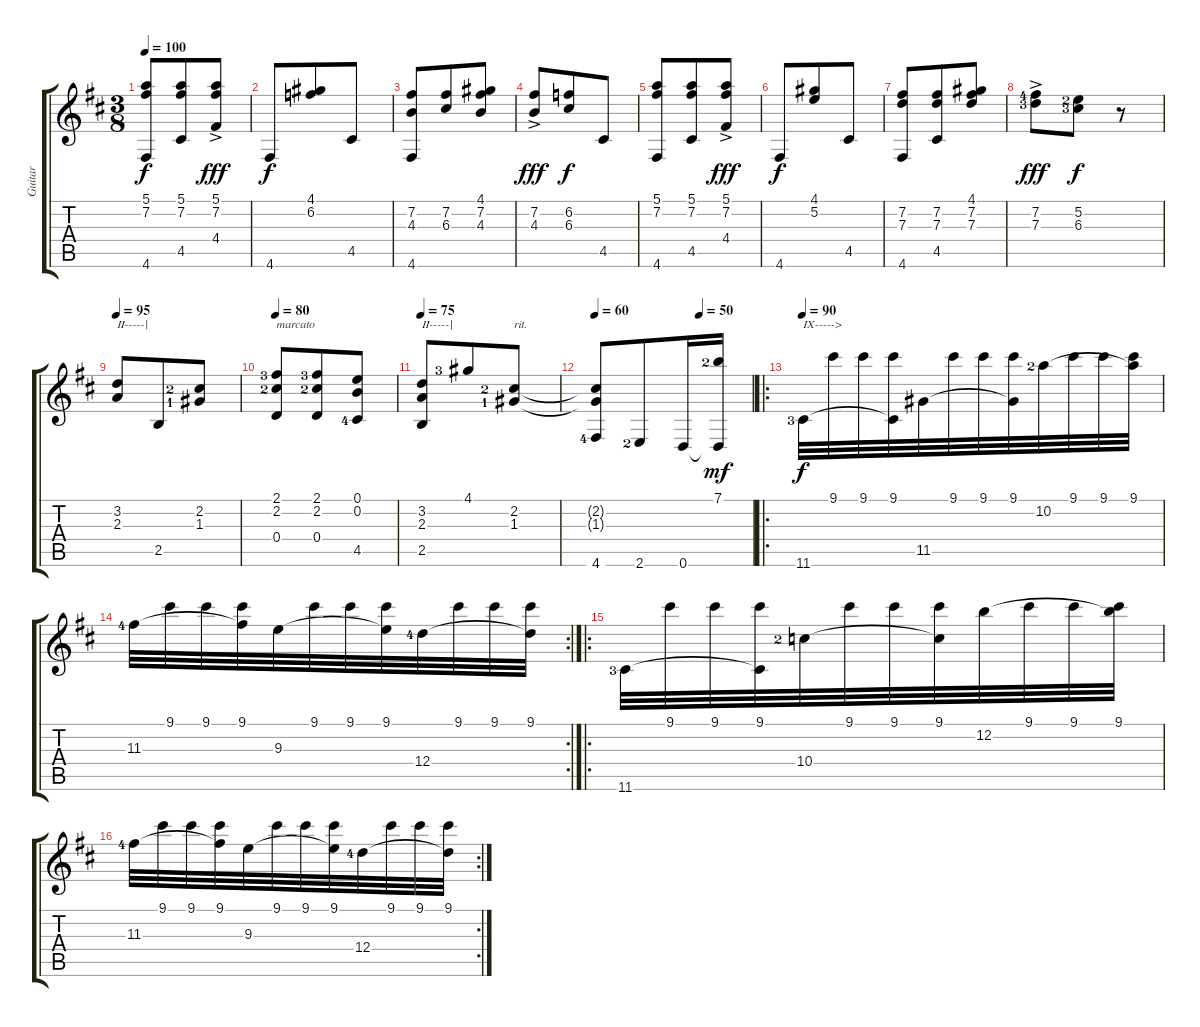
\track ("Guitar" "Guitar") {instrument acousticguitarnylon}
\staff {score tabs}
\tuning (E4 B3 G3 D3 A2 D2) {hide}
\ts (3 8)
\tempo 100
\clef g2
\ks d
(5.1 7.2 4.6).8{dy f} (5.1 7.2 4.5).8 (5.1{ac} 7.2 4.4).8{dy fff} |
4.6.8{dy f} (4.1 6.2).8 4.5.8 |
(7.2 4.3 4.6).8 (7.2 6.3).8 (4.1 7.2 4.3).8 |
(7.2{ac} 4.3).8{dy fff} (6.2 6.3).8{dy f} 4.5.8 |
(5.1 7.2 4.6).8 (5.1 7.2 4.5).8 (5.1{ac} 7.2 4.4).8{dy fff} |
4.6.8{dy f} (4.1 5.2).8 4.5.8 |
(7.2 7.3 4.6).8 (7.2 7.3 4.5).8 (4.1 7.2 7.3).8 |
(7.2{ac lf 5} 7.3{lf 4}).8{dy fff} (5.2{lf 3} 6.3{lf 4}).8{dy f} r.8 |
\tempo 95
(3.2 2.3).8{txt "II-----|"} 2.5.8 (2.2{lf 3} 1.3{lf 2}).8 |
\tempo 80
(2.1{lf 4} 2.2{lf 3} 0.4).8{txt "marcato"} (2.1{lf 4} 2.2{lf 3} 0.4).8 (0.1 0.2 4.5{lf 5}).8 |
\tempo 75
(3.2 2.3 2.5).8{txt "II-----|"} 4.1{lf 4}.8 (2.2{lf 3} 1.3{lf 2}).8{txt "rit."} |
\tempo 60
\tempo (50 0.6666666666666666)
(2.2{t} 1.3{t} 4.6{lf 5}).8 2.6{lf 3}.8 0.6.16 (7.1{lf 3} 0.6{t}).16{dy mf} |
\ro
\tempo 90
11.6{lf 4}.32{txt "IX----->" dy f} 9.1.32 9.1.32 (9.1 11.6{t}).32 11.5.32 9.1.32 9.1.32 (9.1 11.5{t}).32 10.2{lf 3}.32 9.1.32 9.1.32 (9.1 10.2{t}).32 |
\rc 2
11.3{lf 5}.32 9.1.32 9.1.32 (9.1 11.3{t}).32 9.3.32 9.1.32 9.1.32 (9.1 9.3{t}).32 12.4{lf 5}.32 9.1.32 9.1.32 (9.1 12.4{t}).32 |
\ro
11.6{lf 4}.32 9.1.32 9.1.32 (9.1 11.6{t}).32 10.4{lf 3}.32 9.1.32 9.1.32 (9.1 10.4{t}).32 12.2.32 9.1.32 9.1.32 (9.1 12.2{t}).32 |
\rc 2
11.3{lf 5}.32 9.1.32 9.1.32 (9.1 11.3{t}).32 9.3.32 9.1.32 9.1.32 (9.1 9.3{t}).32 12.4{lf 5}.32 9.1.32 9.1.32 (9.1 12.4{t}).32
